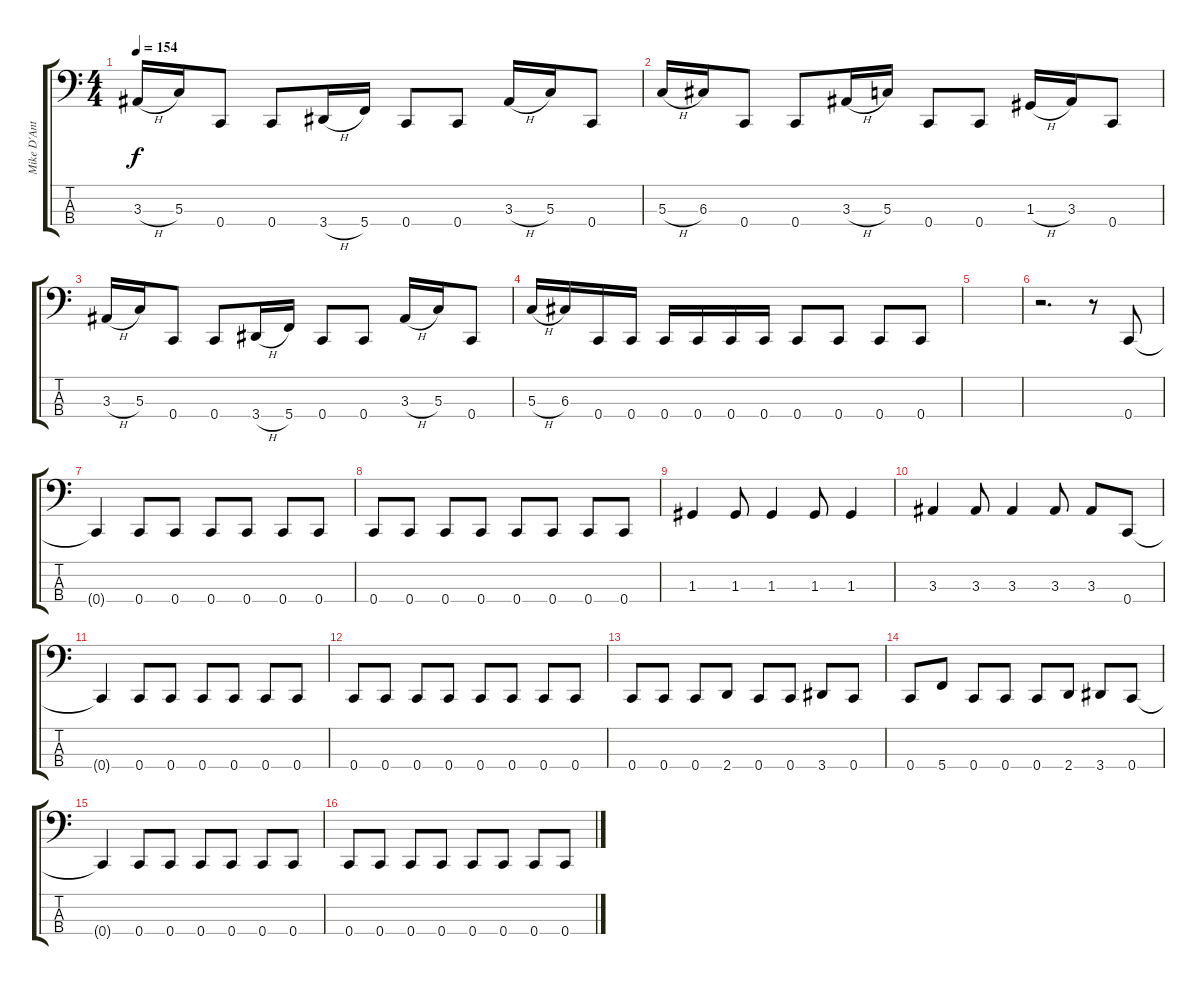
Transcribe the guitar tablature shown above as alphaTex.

\track ("Mike D'Antonio" "Mike D'Ant") {instrument electricbasspick}
\staff {score tabs}
\tuning (F2 C2 G1 C1) {hide}
\ts (4 4)
\tempo 154
\clef f4
\ks c
3.3{h}.16{dy f} 5.3.16 0.4.8 0.4.8 3.4{h}.16 5.4.16 0.4.8 0.4.8 3.3{h}.16 5.3.16 0.4.8 |
5.3{h}.16 6.3.16 0.4.8 0.4.8 3.3{h}.16 5.3.16 0.4.8 0.4.8 1.3{h}.16 3.3.16 0.4.8 |
3.3{h}.16 5.3.16 0.4.8 0.4.8 3.4{h}.16 5.4.16 0.4.8 0.4.8 3.3{h}.16 5.3.16 0.4.8 |
5.3{h}.16 6.3.16 0.4.16 0.4.16 0.4.16 0.4.16 0.4.16 0.4.16 0.4.8 0.4.8 0.4.8 0.4.8 |
|
r.2{d} r.8 0.4.8 |
0.4{t}.4 0.4.8 0.4.8 0.4.8 0.4.8 0.4.8 0.4.8 |
0.4.8 0.4.8 0.4.8 0.4.8 0.4.8 0.4.8 0.4.8 0.4.8 |
1.3.4 1.3.8 1.3.4 1.3.8 1.3.4 |
3.3.4 3.3.8 3.3.4 3.3.8 3.3.8 0.4.8 |
0.4{t}.4 0.4.8 0.4.8 0.4.8 0.4.8 0.4.8 0.4.8 |
0.4.8 0.4.8 0.4.8 0.4.8 0.4.8 0.4.8 0.4.8 0.4.8 |
0.4.8 0.4.8 0.4.8 2.4.8 0.4.8 0.4.8 3.4.8 0.4.8 |
0.4.8 5.4.8 0.4.8 0.4.8 0.4.8 2.4.8 3.4.8 0.4.8 |
0.4{t}.4 0.4.8 0.4.8 0.4.8 0.4.8 0.4.8 0.4.8 |
0.4.8 0.4.8 0.4.8 0.4.8 0.4.8 0.4.8 0.4.8 0.4.8
